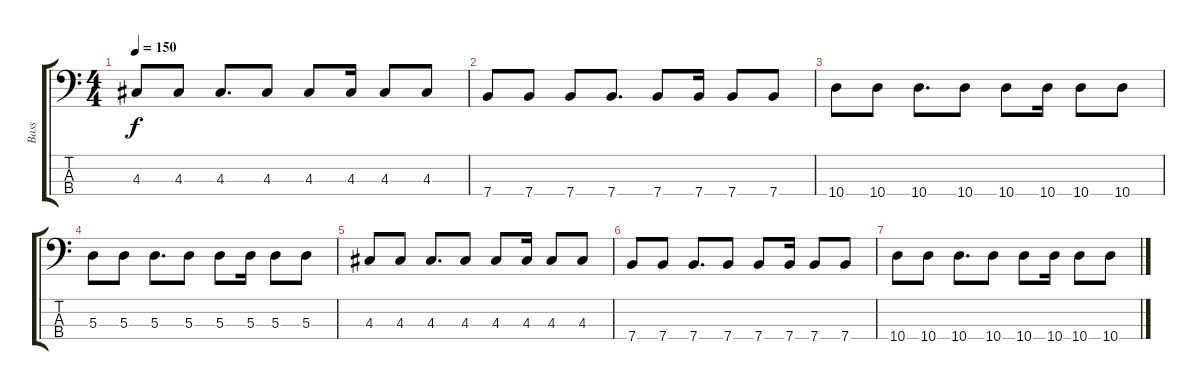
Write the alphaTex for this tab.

\track ("Bass" "Bass") {instrument electricbassfinger}
\staff {score tabs}
\tuning (G2 D2 A1 E1) {hide}
\ts (4 4)
\tempo 150
\clef f4
\ks c
4.3.8{dy f} 4.3.8 4.3.8{d} 4.3.8 4.3.8 4.3.16 4.3.8 4.3.8 |
7.4.8 7.4.8 7.4.8 7.4.8{d} 7.4.8 7.4.16 7.4.8 7.4.8 |
10.4.8 10.4.8 10.4.8{d} 10.4.8 10.4.8 10.4.16 10.4.8 10.4.8 |
5.3.8 5.3.8 5.3.8{d} 5.3.8 5.3.8 5.3.16 5.3.8 5.3.8 |
4.3.8 4.3.8 4.3.8{d} 4.3.8 4.3.8 4.3.16 4.3.8 4.3.8 |
7.4.8 7.4.8 7.4.8{d} 7.4.8 7.4.8 7.4.16 7.4.8 7.4.8 |
10.4.8 10.4.8 10.4.8{d} 10.4.8 10.4.8 10.4.16 10.4.8 10.4.8
